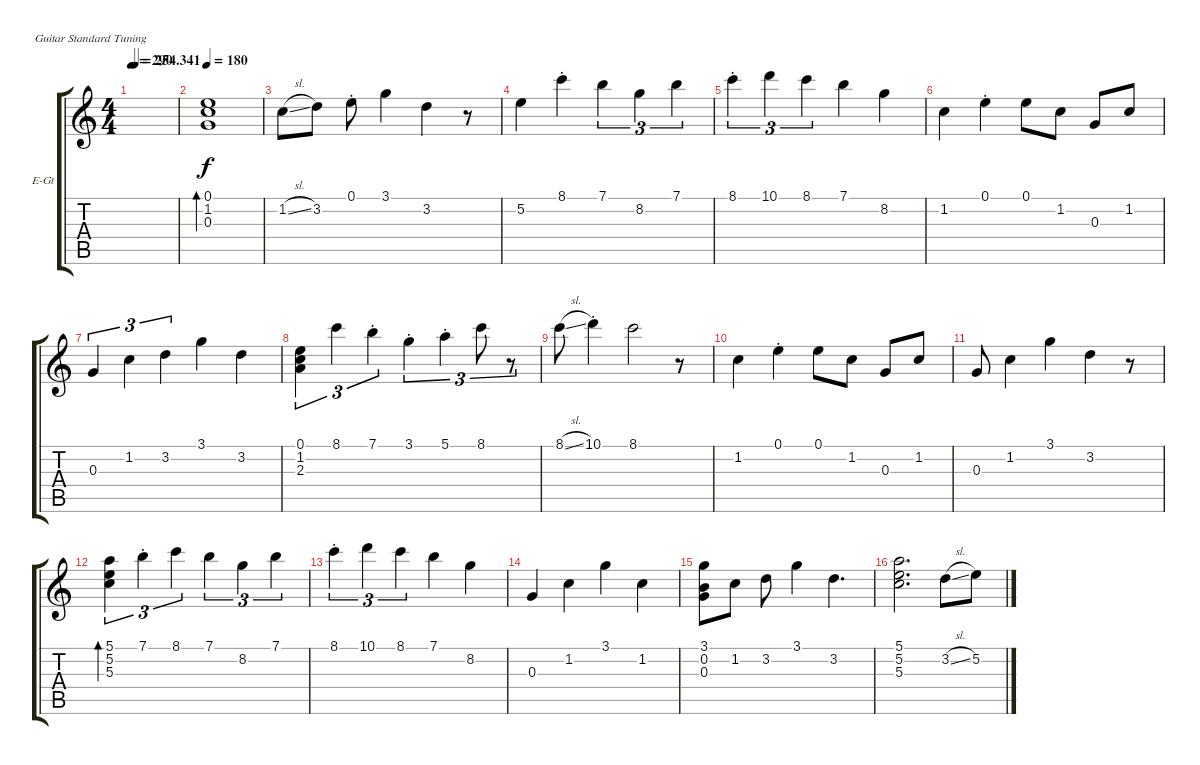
\defaultSystemsLayout 4
\bracketExtendMode groupsimilarinstruments
\firstSystemTrackNameOrientation horizontal
\otherSystemsTrackNameOrientation horizontal
\track ("Electric  Clean Guitar 1" "E-Gt") {instrument electricguitarclean}
\staff {score tabs}
\tuning (E4 B3 G3 D3 A2 E2)
\ts (4 4)
\tempo 290
\tempo (254.341 0.075)
\clef g2
\ks c
|
\tempo 180
(0.1 1.2 0.3).1{bd 216} |
1.2{sl}.8 3.2.8 0.1{st}.8 3.1.4 3.2.4 r.8 |
5.2.4 8.1{st}.4 7.1.4{tu (3 2)} 8.2.4{tu (3 2)} 7.1.4{tu (3 2)} |
8.1{st}.4{tu (3 2)} 10.1.4{tu (3 2)} 8.1.4{tu (3 2)} 7.1.4 8.2.4 |
1.2.4 0.1{st}.4 0.1.8 1.2.8 0.3.8 1.2.8 |
0.3.4{tu (3 2)} 1.2.4{tu (3 2)} 3.2.4{tu (3 2)} 3.1.4 3.2.4 |
(0.1 1.2 2.3).4{tu (3 2)} 8.1.4{tu (3 2)} 7.1{st}.4{tu (3 2)} 3.1{st}.4{tu (3 2)} 5.1{st}.4{tu (3 2)} 8.1.8{tu (3 2)} r.8{tu (3 2)} |
8.1{sl}.8 10.1{st}.4 8.1.2 r.8 |
1.2.4 0.1{st}.4 0.1.8 1.2.8 0.3.8 1.2.8 |
0.3.8 1.2.4 3.1.4 3.2.4 r.8 |
(5.1 5.2 5.3).4{tu (3 2) bd 105} 7.1{st}.4{tu (3 2)} 8.1.4{tu (3 2)} 7.1.4{tu (3 2)} 8.2.4{tu (3 2)} 7.1.4{tu (3 2)} |
8.1{st}.4{tu (3 2)} 10.1.4{tu (3 2)} 8.1.4{tu (3 2)} 7.1.4 8.2.4 |
0.3.4 1.2.4 3.1.4 1.2.4 |
(0.3 0.2 3.1).8 1.2.8 3.2.8 3.1.4 3.2.4{d} |
(5.1 5.2 5.3).2{d} 3.2{sl}.8 5.2.8
